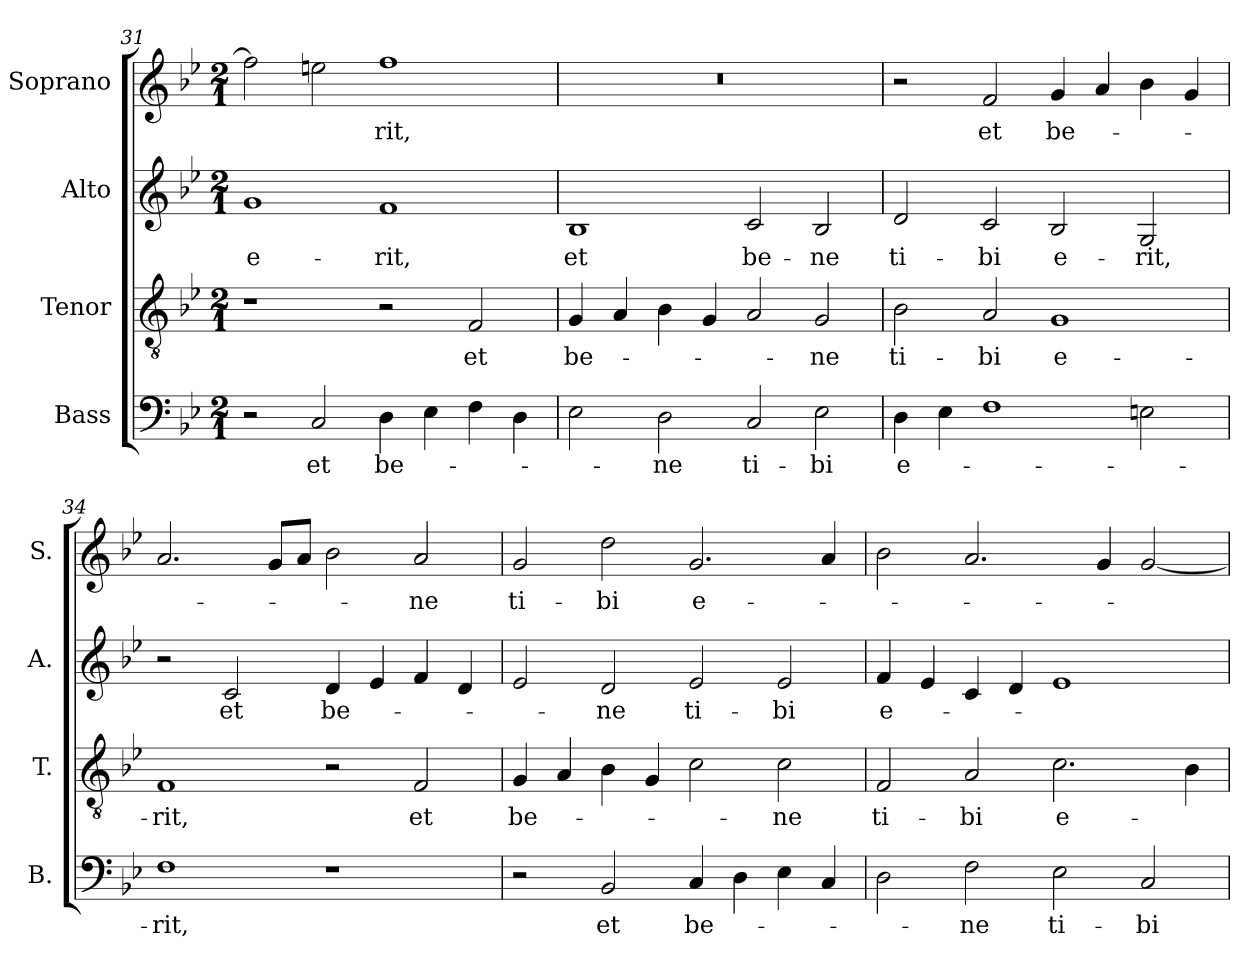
**kern	**text	**kern	**text	**kern	**text	**kern	**text
*part4	*part4	*part3	*part3	*part2	*part2	*part1	*part1
*staff4	*staff4	*staff3	*staff3	*staff2	*staff2	*staff1	*staff1
*I"Bass	*	*I"Tenor	*	*I"Alto	*	*I"Soprano	*
*I'B.	*	*I'T.	*	*I'A.	*	*I'S.	*
!!LO:LB:g=z
*clefF4	*	*clefGv2	*	*clefG2	*	*clefG2	*
*	*	*ITrd7c12	*	*	*	*	*
*k[b-e-]	*	*k[b-e-]	*	*k[b-e-]	*	*k[b-e-]	*
*B-:	*	*B-:	*	*B-:	*	*B-:	*
*M2/1	*	*M2/1	*	*M2/1	*	*M2/1	*
=31	=31	=31	=31	=31	=31	=31	=31
!	!	!	!	!	!LO:LY:b:color=#000000	!	!
2r	.	1r	.	1gi	e-	2ffi\]	.
!	!LO:LY:b:color=#000000	!	!	!	!	!	!
2Ci/	et	.	.	.	.	2eeni\	.
!	!LO:LY:b:color=#000000	!	!	!	!	!	!
!	!	!	!	!	!LO:LY:b:color=#000000	!	!
!	!	!	!	!	!	!	!LO:LY:b:color=#000000
4Di\	be-	2r	.	1fi	-rit,	1ffi	-rit,
4E-i\	.	.	.	.	.	.	.
!	!	!	!LO:LY:b:color=#000000	!	!	!	!
4Fi\	.	2FFi/	et	.	.	.	.
4Di\	.	.	.	.	.	.	.
=32	=32	=32	=32	=32	=32	=32	=32
!	!	!	!LO:LY:b:color=#000000	!	!	!	!
!	!	!	!	!	!LO:LY:b:color=#000000	!LO:N:vis=1	!
2E-i\	.	4GGi/	be-	1B-i	et	0r	.
.	.	4AAi/	.	.	.	.	.
!	!LO:LY:b:color=#000000	!	!	!	!	!	!
2Di\	-ne	4BB-i\	.	.	.	.	.
.	.	4GGi/	.	.	.	.	.
!	!LO:LY:b:color=#000000	!	!	!	!	!	!
!	!	!	!	!	!LO:LY:b:color=#000000	!	!
2Ci/	ti-	2AAi/	.	2ci/	be-	.	.
!	!LO:LY:b:color=#000000	!	!	!	!	!	!
!	!	!	!LO:LY:b:color=#000000	!	!	!	!
!	!	!	!	!	!LO:LY:b:color=#000000	!	!
2E-i\	-bi	2GGi/	-ne	2B-i/	-ne	.	.
=33	=33	=33	=33	=33	=33	=33	=33
!	!LO:LY:b:color=#000000	!	!	!	!	!	!
!	!	!	!LO:LY:b:color=#000000	!	!	!	!
!	!	!	!	!	!LO:LY:b:color=#000000	!	!
4Di\	e-	2BB-i\	ti-	2di/	ti-	2r	.
4E-i\	.	.	.	.	.	.	.
!	!	!	!LO:LY:b:color=#000000	!	!	!	!
!	!	!	!	!	!LO:LY:b:color=#000000	!	!
!	!	!	!	!	!	!	!LO:LY:b:color=#000000
1Fi	.	2AAi/	-bi	2ci/	-bi	2fi/	et
!	!	!	!LO:LY:b:color=#000000	!	!	!	!
!	!	!	!	!	!LO:LY:b:color=#000000	!	!
!	!	!	!	!	!	!	!LO:LY:b:color=#000000
.	.	1GGi	e-	2B-i/	e-	4gi/	be-
.	.	.	.	.	.	4ai/	.
!	!	!	!	!	!LO:LY:b:color=#000000	!	!
2Eni\	.	.	.	2Gi/	-rit,	4b-i\	.
.	.	.	.	.	.	4gi/	.
=34	=34	=34	=34	=34	=34	=34	=34
!	!LO:LY:b:color=#000000	!	!	!	!	!	!
!	!	!	!LO:LY:b:color=#000000	!	!	!	!
1Fi	-rit,	1FFi	-rit,	2r	.	2.ai/	.
!	!	!	!	!	!LO:LY:b:color=#000000	!	!
.	.	.	.	2ci/	et	.	.
.	.	.	.	.	.	8gi/L	.
.	.	.	.	.	.	8ai/J	.
!	!	!	!	!	!LO:LY:b:color=#000000	!	!
1r	.	2r	.	4di/	be-	2b-i\	.
.	.	.	.	4e-i/	.	.	.
!	!	!	!LO:LY:b:color=#000000	!	!	!	!
!	!	!	!	!	!	!	!LO:LY:b:color=#000000
.	.	2FFi/	et	4fi/	.	2ai/	-ne
.	.	.	.	4di/	.	.	.
=35	=35	=35	=35	=35	=35	=35	=35
!	!	!	!LO:LY:b:color=#000000	!	!	!	!
!	!	!	!	!	!	!	!LO:LY:b:color=#000000
2r	.	4GGi/	be-	2e-i/	.	2gi/	ti-
.	.	4AAi/	.	.	.	.	.
!	!LO:LY:b:color=#000000	!	!	!	!	!	!
!	!	!	!	!	!LO:LY:b:color=#000000	!	!
!	!	!	!	!	!	!	!LO:LY:b:color=#000000
2BB-i/	et	4BB-i\	.	2di/	-ne	2ddi\	-bi
.	.	4GGi/	.	.	.	.	.
!	!LO:LY:b:color=#000000	!	!	!	!	!	!
!	!	!	!	!	!LO:LY:b:color=#000000	!	!
!	!	!	!	!	!	!	!LO:LY:b:color=#000000
4Ci/	be-	2Ci\	.	2e-i/	ti-	2.gi/	e-
4Di\	.	.	.	.	.	.	.
!	!	!	!LO:LY:b:color=#000000	!	!	!	!
!	!	!	!	!	!LO:LY:b:color=#000000	!	!
4E-i\	.	2Ci\	-ne	2e-i/	-bi	.	.
4Ci/	.	.	.	.	.	4ai/	.
=36	=36	=36	=36	=36	=36	=36	=36
!	!	!	!LO:LY:b:color=#000000	!	!	!	!
!	!	!	!	!	!LO:LY:b:color=#000000	!	!
2Di\	.	2FFi/	ti-	4fi/	e-	2b-i\	.
.	.	.	.	4e-i/	.	.	.
!	!LO:LY:b:color=#000000	!	!	!	!	!	!
!	!	!	!LO:LY:b:color=#000000	!	!	!	!
2Fi\	-ne	2AAi/	-bi	4ci/	.	2.ai/	.
.	.	.	.	4di/	.	.	.
!	!LO:LY:b:color=#000000	!	!	!	!	!	!
!	!	!	!LO:LY:b:color=#000000	!	!	!	!
2E-i\	ti-	2.Ci\	e-	1e-i	.	.	.
.	.	.	.	.	.	4gi/	.
!	!LO:LY:b:color=#000000	!	!	!	!	!	!
2Ci/	-bi	.	.	.	.	[2gi/	.
.	.	4BB-i\	.	.	.	.	.
=	=	=	=	=	=	=	=
*-	*-	*-	*-	*-	*-	*-	*-
